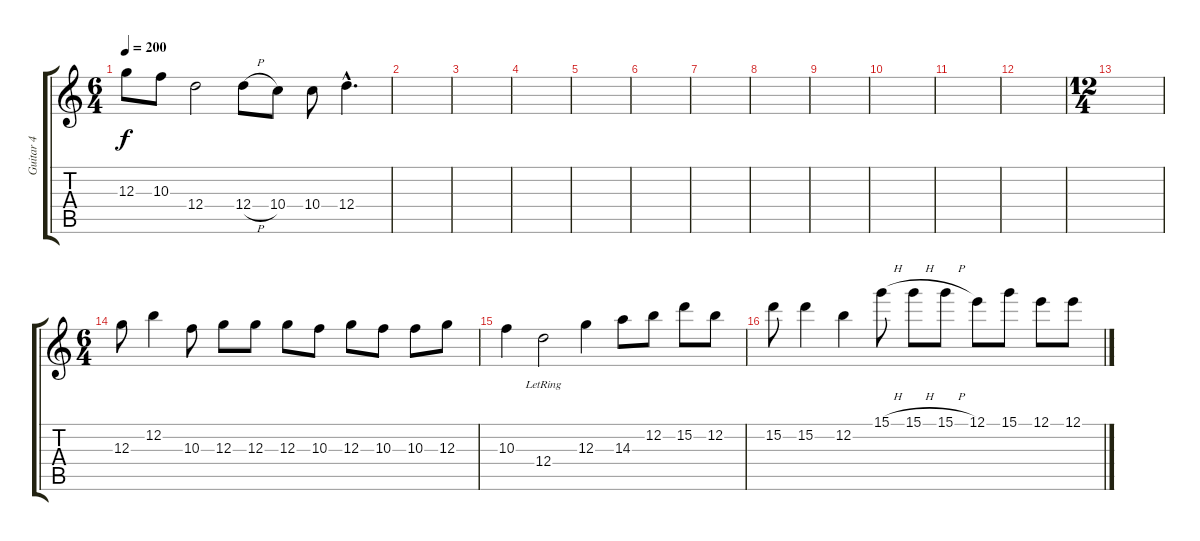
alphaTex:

\track ("Guitar 4" "Guitar 4") {instrument overdrivenguitar}
\staff {score tabs}
\tuning (E4 B3 G3 D3 A2 E2) {hide}
\ts (6 4)
\tempo 200
\clef g2
\ks c
12.3.8{dy f} 10.3.8 12.4.2 12.4{h}.8 10.4.8 10.4.8 12.4{hac}.4{d} |
|
|
|
|
|
|
|
|
|
|
|
\ts (12 4)
|
\ts (6 4)
12.3.8 12.2.4 10.3.8 12.3.8 12.3.8 12.3.8 10.3.8 12.3.8 10.3.8 10.3.8 12.3.8 |
10.3.4 12.4{lr}.2 12.3.4 14.3.8 12.2.8 15.2.8 12.2.8 |
15.2.8 15.2.4 12.2.4 15.1{h}.8 15.1{h}.8 15.1{h}.8 12.1.8 15.1.8 12.1.8 12.1.8
